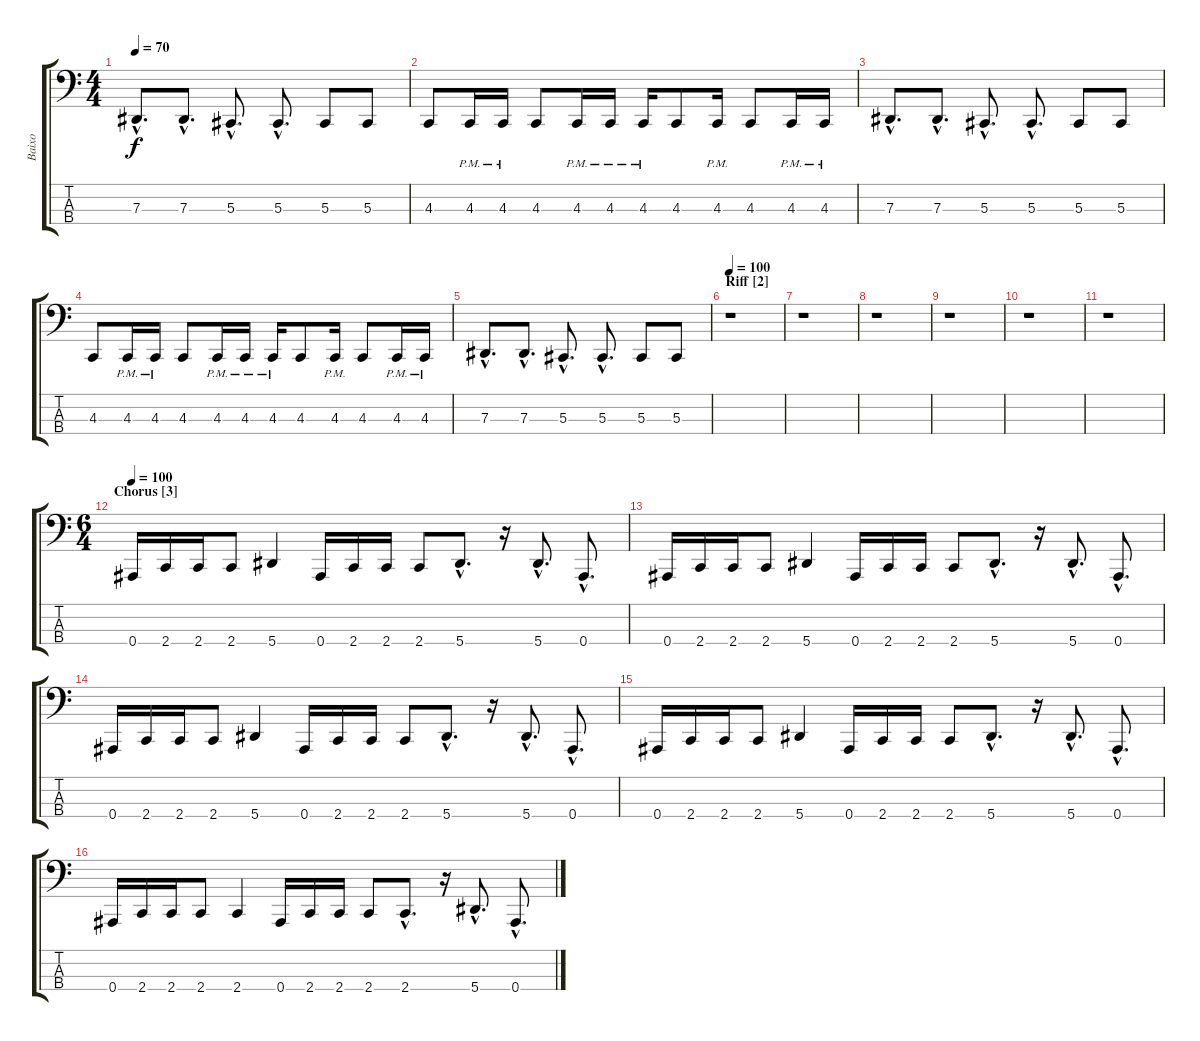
\track ("Baixo" "Baixo") {instrument electricbassfinger}
\staff {score tabs}
\tuning (Gb1 Db1 Ab0 Bb0) {hide}
\ts (4 4)
\tempo 70
\clef f4
\ks c
7.3{hac}.8{d dy f} 7.3{hac}.8{d} 5.3{hac}.8{d} 5.3{hac}.8{d} 5.3.8 5.3.8 |
4.3.8 4.3{pm}.16 4.3{pm}.16 4.3.8 4.3{pm}.16 4.3{pm}.16 4.3{pm}.16 4.3.8 4.3{pm}.16 4.3.8 4.3{pm}.16 4.3{pm}.16 |
7.3{hac}.8{d} 7.3{hac}.8{d} 5.3{hac}.8{d} 5.3{hac}.8{d} 5.3.8 5.3.8 |
4.3.8 4.3{pm}.16 4.3{pm}.16 4.3.8 4.3{pm}.16 4.3{pm}.16 4.3{pm}.16 4.3.8 4.3{pm}.16 4.3.8 4.3{pm}.16 4.3{pm}.16 |
7.3{hac}.8{d} 7.3{hac}.8{d} 5.3{hac}.8{d} 5.3{hac}.8{d} 5.3.8 5.3.8 |
\section ("" "Riff [2]")
\tempo 100
r.1 |
r.1 |
r.1 |
r.1 |
r.1 |
r.1 |
\ts (6 4)
\section ("" "Chorus [3]")
\tempo 100
0.4.16 2.4.16 2.4.16 2.4.8 5.4.4 0.4.16 2.4.16 2.4.16 2.4.8 5.4{hac}.8{d} r.16 5.4{hac}.8{d} 0.4{hac}.8{d} |
0.4.16 2.4.16 2.4.16 2.4.8 5.4.4 0.4.16 2.4.16 2.4.16 2.4.8 5.4{hac}.8{d} r.16 5.4{hac}.8{d} 0.4{hac}.8{d} |
0.4.16 2.4.16 2.4.16 2.4.8 5.4.4 0.4.16 2.4.16 2.4.16 2.4.8 5.4{hac}.8{d} r.16 5.4{hac}.8{d} 0.4{hac}.8{d} |
0.4.16 2.4.16 2.4.16 2.4.8 5.4.4 0.4.16 2.4.16 2.4.16 2.4.8 5.4{hac}.8{d} r.16 5.4{hac}.8{d} 0.4{hac}.8{d} |
0.4.16 2.4.16 2.4.16 2.4.8 2.4.4 0.4.16 2.4.16 2.4.16 2.4.8 2.4{hac}.8{d} r.16 5.4{hac}.8{d} 0.4{hac}.8{d}
